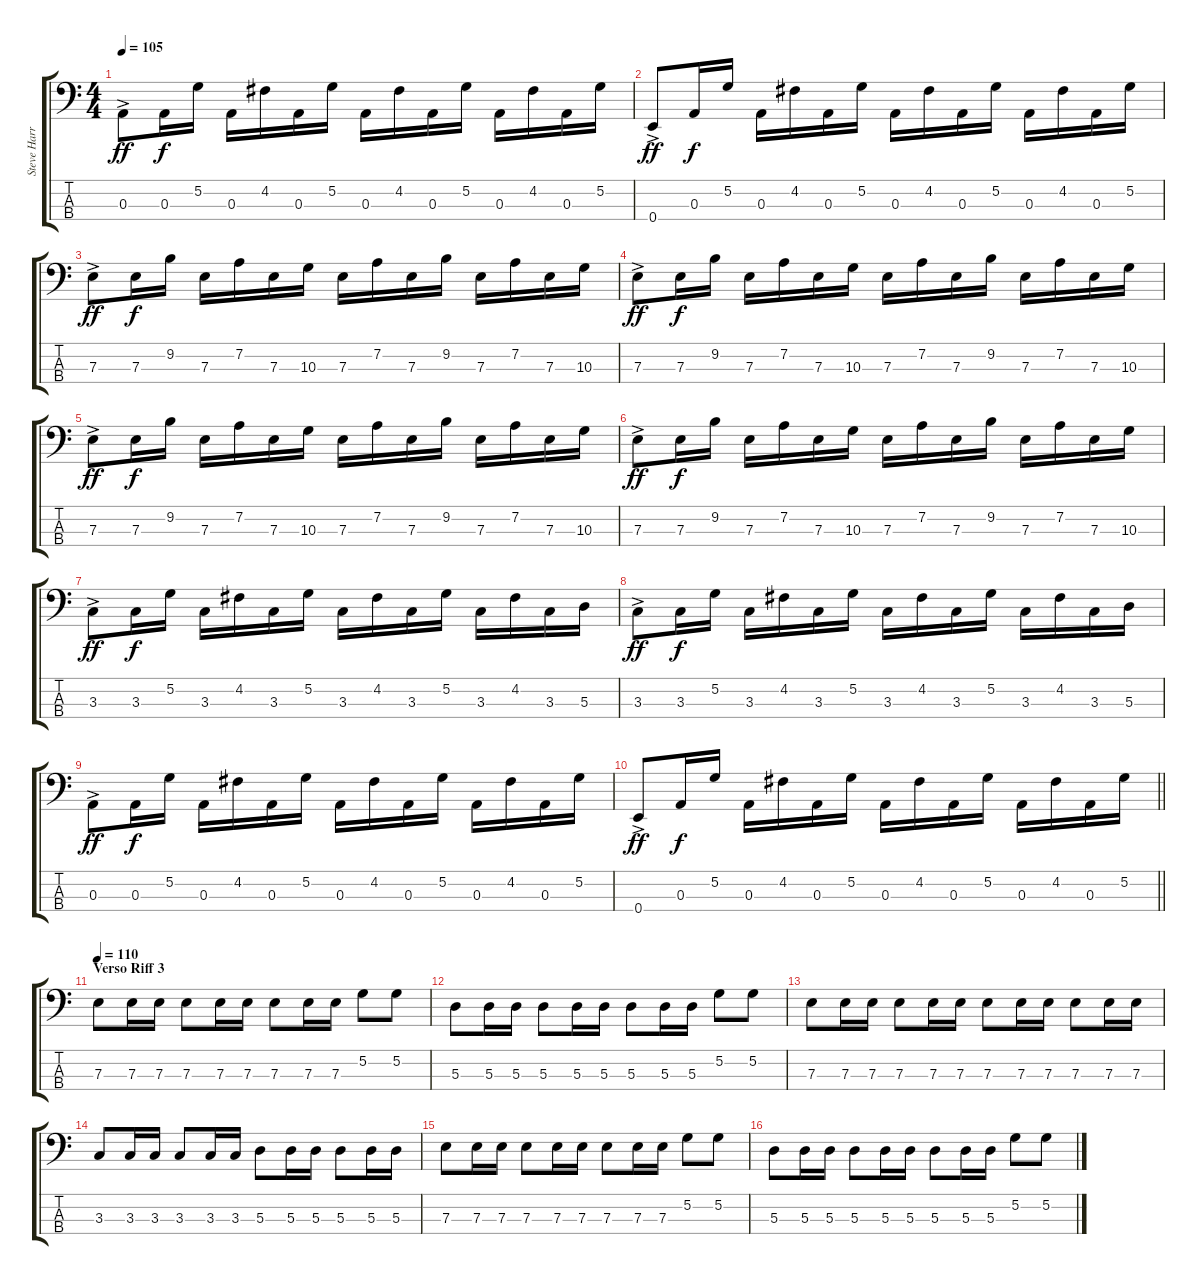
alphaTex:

\track ("Steve Harris" "Steve Harr") {instrument electricbassfinger}
\staff {score tabs}
\tuning (G2 D2 A1 E1) {hide}
\ts (4 4)
\tempo 105
\clef f4
\ks c
0.3{ac}.8{dy ff} 0.3.16{dy f} 5.2.16 0.3.16 4.2.16 0.3.16 5.2.16 0.3.16 4.2.16 0.3.16 5.2.16 0.3.16 4.2.16 0.3.16 5.2.16 |
0.4{ac}.8{dy ff} 0.3.16{dy f} 5.2.16 0.3.16 4.2.16 0.3.16 5.2.16 0.3.16 4.2.16 0.3.16 5.2.16 0.3.16 4.2.16 0.3.16 5.2.16 |
7.3{ac}.8{dy ff} 7.3.16{dy f} 9.2.16 7.3.16 7.2.16 7.3.16 10.3.16 7.3.16 7.2.16 7.3.16 9.2.16 7.3.16 7.2.16 7.3.16 10.3.16 |
7.3{ac}.8{dy ff} 7.3.16{dy f} 9.2.16 7.3.16 7.2.16 7.3.16 10.3.16 7.3.16 7.2.16 7.3.16 9.2.16 7.3.16 7.2.16 7.3.16 10.3.16 |
7.3{ac}.8{dy ff} 7.3.16{dy f} 9.2.16 7.3.16 7.2.16 7.3.16 10.3.16 7.3.16 7.2.16 7.3.16 9.2.16 7.3.16 7.2.16 7.3.16 10.3.16 |
7.3{ac}.8{dy ff} 7.3.16{dy f} 9.2.16 7.3.16 7.2.16 7.3.16 10.3.16 7.3.16 7.2.16 7.3.16 9.2.16 7.3.16 7.2.16 7.3.16 10.3.16 |
3.3{ac}.8{dy ff} 3.3.16{dy f} 5.2.16 3.3.16 4.2.16 3.3.16 5.2.16 3.3.16 4.2.16 3.3.16 5.2.16 3.3.16 4.2.16 3.3.16 5.3.16 |
3.3{ac}.8{dy ff} 3.3.16{dy f} 5.2.16 3.3.16 4.2.16 3.3.16 5.2.16 3.3.16 4.2.16 3.3.16 5.2.16 3.3.16 4.2.16 3.3.16 5.3.16 |
0.3{ac}.8{dy ff} 0.3.16{dy f} 5.2.16 0.3.16 4.2.16 0.3.16 5.2.16 0.3.16 4.2.16 0.3.16 5.2.16 0.3.16 4.2.16 0.3.16 5.2.16 |
\barLineRight lightlight
0.4{ac}.8{dy ff} 0.3.16{dy f} 5.2.16 0.3.16 4.2.16 0.3.16 5.2.16 0.3.16 4.2.16 0.3.16 5.2.16 0.3.16 4.2.16 0.3.16 5.2.16 |
\section ("" "Verso Riff 3")
\tempo 110
7.3.8 7.3.16 7.3.16 7.3.8 7.3.16 7.3.16 7.3.8 7.3.16 7.3.16 5.2.8 5.2.8 |
5.3.8 5.3.16 5.3.16 5.3.8 5.3.16 5.3.16 5.3.8 5.3.16 5.3.16 5.2.8 5.2.8 |
7.3.8 7.3.16 7.3.16 7.3.8 7.3.16 7.3.16 7.3.8 7.3.16 7.3.16 7.3.8 7.3.16 7.3.16 |
3.3.8 3.3.16 3.3.16 3.3.8 3.3.16 3.3.16 5.3.8 5.3.16 5.3.16 5.3.8 5.3.16 5.3.16 |
7.3.8 7.3.16 7.3.16 7.3.8 7.3.16 7.3.16 7.3.8 7.3.16 7.3.16 5.2.8 5.2.8 |
5.3.8 5.3.16 5.3.16 5.3.8 5.3.16 5.3.16 5.3.8 5.3.16 5.3.16 5.2.8 5.2.8
